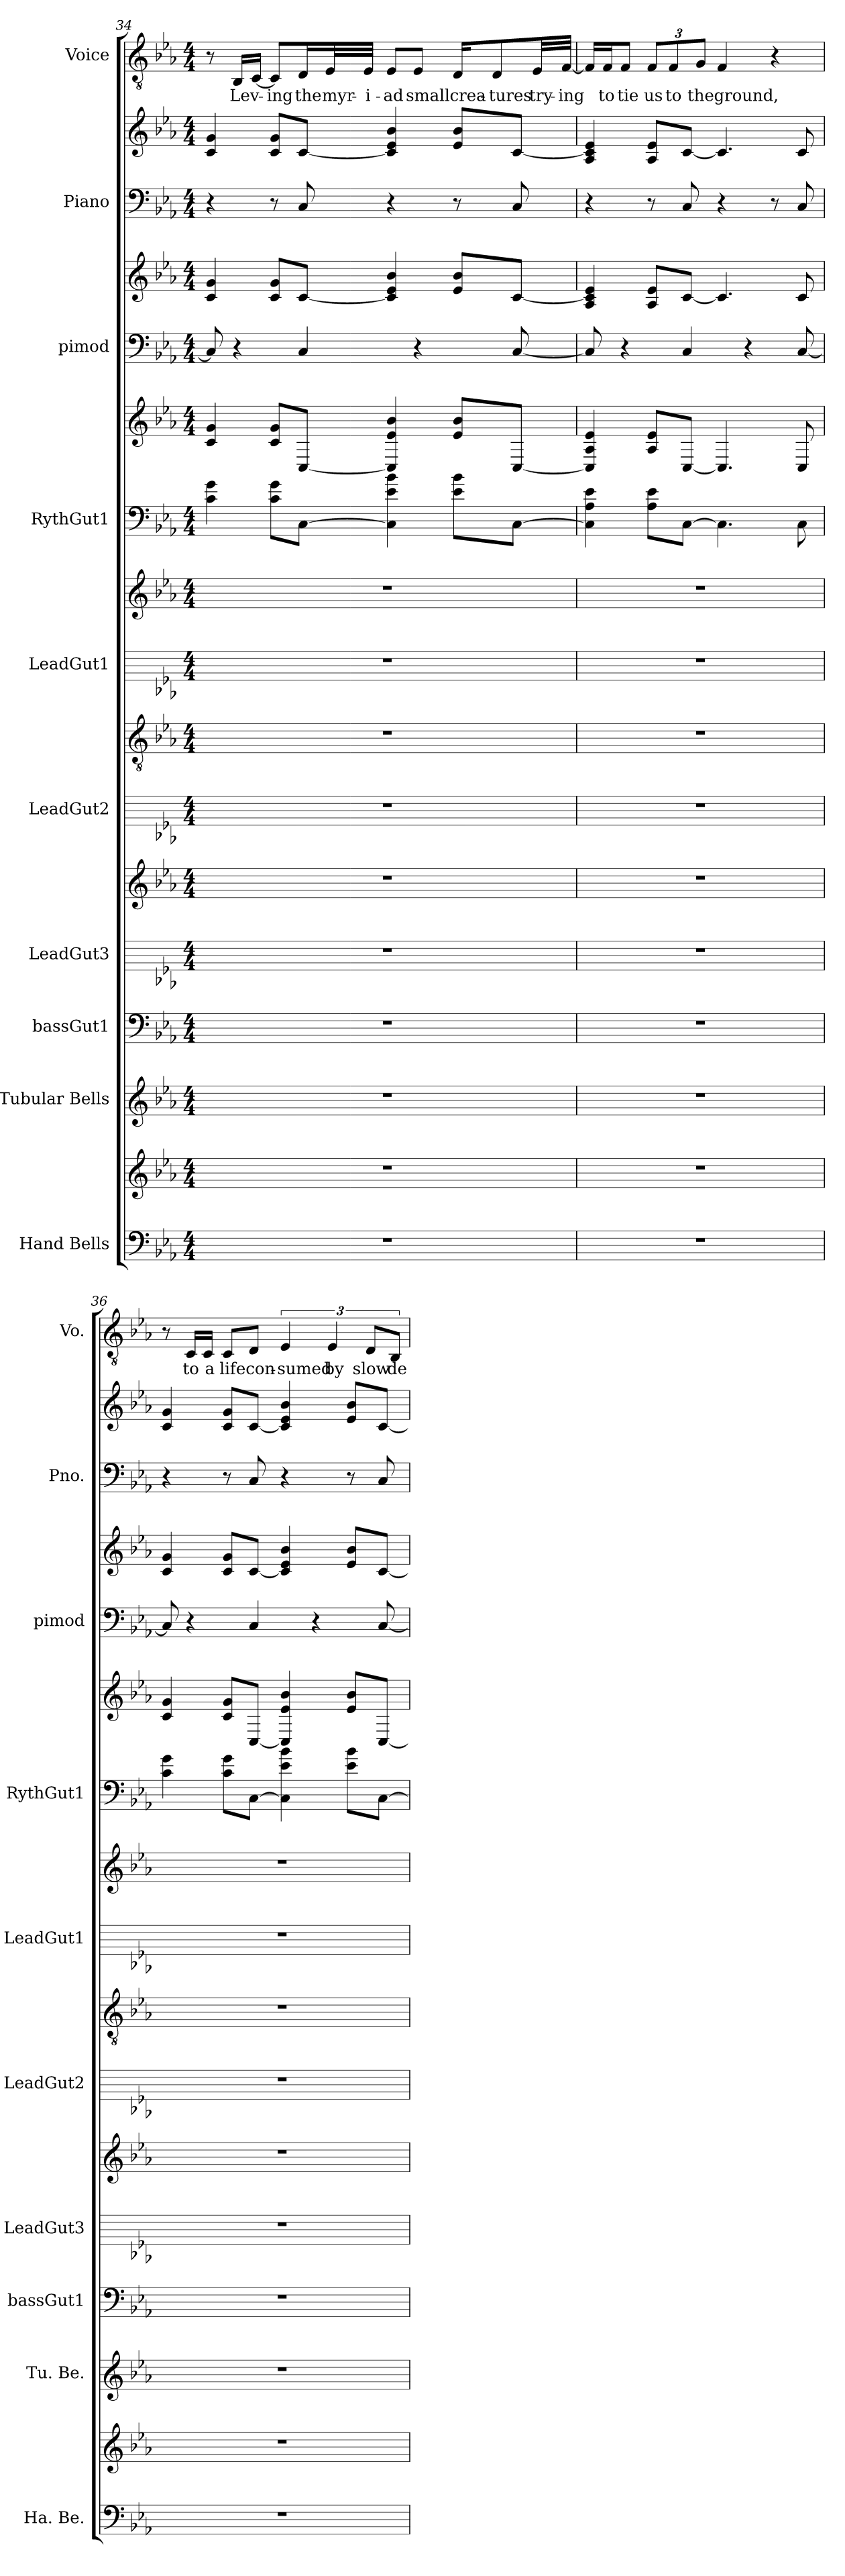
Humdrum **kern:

**kern	**kern	**kern	**kern	**kern	**kern	**kern	**kern	**kern	**kern	**kern	**kern	**kern	**kern	**kern	**kern	**kern	**text
*part10	*part10	*part9	*part8	*part7	*part7	*part6	*part6	*part5	*part5	*part4	*part4	*part3	*part3	*part2	*part2	*part1	*part1
*staff17	*staff16	*staff15	*staff14	*staff13	*staff12	*staff11	*staff10	*staff9	*staff8	*staff7	*staff6	*staff5	*staff4	*staff3	*staff2	*staff1	*staff1
*I"Hand Bells	*	*I"Tubular Bells	*I"bassGut1	*I"LeadGut3	*	*I"LeadGut2	*	*I"LeadGut1	*	*I"RythGut1	*	*I"pimod	*	*I"Piano	*	*I"Voice	*
*I'Ha. Be.	*	*I'Tu. Be.	*I'bassGut1	*I'LeadGut3	*	*I'LeadGut2	*	*I'LeadGut1	*	*I'RythGut1	*	*I'pimod	*	*I'Pno.	*	*I'Vo.	*
!!LO:PB:g=z
*clefF4	*clefG2	*clefG2	*clefF4	*	*clefG2	*	*clefGv2	*	*clefG2	*	*clefG2	*clefF4	*clefG2	*clefF4	*clefG2	*clefGv2	*
*k[b-e-a-]	*k[b-e-a-]	*k[b-e-a-]	*k[b-e-a-]	*k[b-e-a-]	*k[b-e-a-]	*k[b-e-a-]	*k[b-e-a-]	*k[b-e-a-]	*k[b-e-a-]	*k[b-e-a-]	*k[b-e-a-]	*k[b-e-a-]	*k[b-e-a-]	*k[b-e-a-]	*k[b-e-a-]	*k[b-e-a-]	*
*M4/4	*M4/4	*M4/4	*M4/4	*M4/4	*M4/4	*M4/4	*M4/4	*M4/4	*M4/4	*M4/4	*M4/4	*M4/4	*M4/4	*M4/4	*M4/4	*M4/4	*
=34	=34	=34	=34	=34	=34	=34	=34	=34	=34	=34	=34	=34	=34	=34	=34	=34	=34
1r	1r	1r	1r	1r	1r	1r	1r	1r	1r	4c\ 4g\	4c/ 4g/	8C/]	4c/ 4g/	4r	4c/ 4g/	8r	.
.	.	.	.	.	.	.	.	.	.	.	.	4r	.	.	.	16BB-/LL	Lev-
.	.	.	.	.	.	.	.	.	.	.	.	.	.	.	.	[16C/JJ	.
.	.	.	.	.	.	.	.	.	.	8c\ 8g\L	8c/ 8g/L	.	8c/ 8g/L	8r	8c/ 8g/L	8C/L]	-ing
.	.	.	.	.	.	.	.	.	.	[8C\J	[8C/J	4C/	[8c/J	8C/	[8c/J	16D/L	the
.	.	.	.	.	.	.	.	.	.	.	.	.	.	.	.	32E-/L	myr-
.	.	.	.	.	.	.	.	.	.	.	.	.	.	.	.	32E-/JJJ	-i-
.	.	.	.	.	.	.	.	.	.	4C\] 4e-\ 4b-\	4C/] 4e-/ 4b-/	.	4c/] 4e-/ 4b-/	4r	4c/] 4e-/ 4b-/	8E-/L	-ad
.	.	.	.	.	.	.	.	.	.	.	.	4r	.	.	.	8E-/J	small
.	.	.	.	.	.	.	.	.	.	8e-\ 8b-\L	8e-/ 8b-/L	.	8e-/ 8b-/L	8r	8e-/ 8b-/L	16D/KL	crea-
.	.	.	.	.	.	.	.	.	.	.	.	.	.	.	.	8D/	-tures
.	.	.	.	.	.	.	.	.	.	[8C\J	[8C/J	[8C/	[8c/J	8C/	[8c/J	.	.
.	.	.	.	.	.	.	.	.	.	.	.	.	.	.	.	32E-/LL	try-
.	.	.	.	.	.	.	.	.	.	.	.	.	.	.	.	[32F/JJJ	-ing
=35	=35	=35	=35	=35	=35	=35	=35	=35	=35	=35	=35	=35	=35	=35	=35	=35	=35
1r	1r	1r	1r	1r	1r	1r	1r	1r	1r	4C\] 4A-\ 4e-\	4C/] 4A-/ 4e-/	8C/]	4A-/ 4c/] 4e-/	4r	4A-/ 4c/] 4e-/	16F/LL]	.
.	.	.	.	.	.	.	.	.	.	.	.	.	.	.	.	16F/J	to
.	.	.	.	.	.	.	.	.	.	.	.	4r	.	.	.	8F/J	tie
*	*	*	*	*	*	*	*	*	*	*	*	*	*	*	*	*Xbrackettup	*
.	.	.	.	.	.	.	.	.	.	8A-\ 8e-\L	8A-/ 8e-/L	.	8A-/ 8e-/L	8r	8A-/ 8e-/L	12F/L	us
.	.	.	.	.	.	.	.	.	.	.	.	.	.	.	.	12F/	to
.	.	.	.	.	.	.	.	.	.	[8C\J	[8C/J	4C/	[8c/J	8C/	[8c/J	.	.
.	.	.	.	.	.	.	.	.	.	.	.	.	.	.	.	12G/J	the
.	.	.	.	.	.	.	.	.	.	4.C\]	4.C/]	.	4.c/]	4r	4.c/]	4F/	ground,
.	.	.	.	.	.	.	.	.	.	.	.	4r	.	.	.	.	.
.	.	.	.	.	.	.	.	.	.	.	.	.	.	8r	.	4r	.
.	.	.	.	.	.	.	.	.	.	8C\	8C/	[8C/	8c/	8C/	8c/	.	.
=36	=36	=36	=36	=36	=36	=36	=36	=36	=36	=36	=36	=36	=36	=36	=36	=36	=36
1r	1r	1r	1r	1r	1r	1r	1r	1r	1r	4c\ 4g\	4c/ 4g/	8C/]	4c/ 4g/	4r	4c/ 4g/	8r	.
.	.	.	.	.	.	.	.	.	.	.	.	4r	.	.	.	16C/LL	to
.	.	.	.	.	.	.	.	.	.	.	.	.	.	.	.	16C/JJ	a
.	.	.	.	.	.	.	.	.	.	8c\ 8g\L	8c/ 8g/L	.	8c/ 8g/L	8r	8c/ 8g/L	8C/L	life
.	.	.	.	.	.	.	.	.	.	[8C\J	[8C/J	4C/	[8c/J	8C/	[8c/J	8D/J	con-
*	*	*	*	*	*	*	*	*	*	*	*	*	*	*	*	*brackettup	*
.	.	.	.	.	.	.	.	.	.	4C\] 4e-\ 4b-\	4C/] 4e-/ 4b-/	.	4c/] 4e-/ 4b-/	4r	4c/] 4e-/ 4b-/	6E-/	-sumed
.	.	.	.	.	.	.	.	.	.	.	.	4r	.	.	.	.	.
.	.	.	.	.	.	.	.	.	.	.	.	.	.	.	.	6E-/	by
.	.	.	.	.	.	.	.	.	.	8e-\ 8b-\L	8e-/ 8b-/L	.	8e-/ 8b-/L	8r	8e-/ 8b-/L	.	.
.	.	.	.	.	.	.	.	.	.	.	.	.	.	.	.	12D/L	slow
.	.	.	.	.	.	.	.	.	.	[8C\J	[8C/J	[8C/	[8c/J	8C/	[8c/J	.	.
.	.	.	.	.	.	.	.	.	.	.	.	.	.	.	.	12BB-/J	de-
=	=	=	=	=	=	=	=	=	=	=	=	=	=	=	=	=	=
*-	*-	*-	*-	*-	*-	*-	*-	*-	*-	*-	*-	*-	*-	*-	*-	*-	*-
